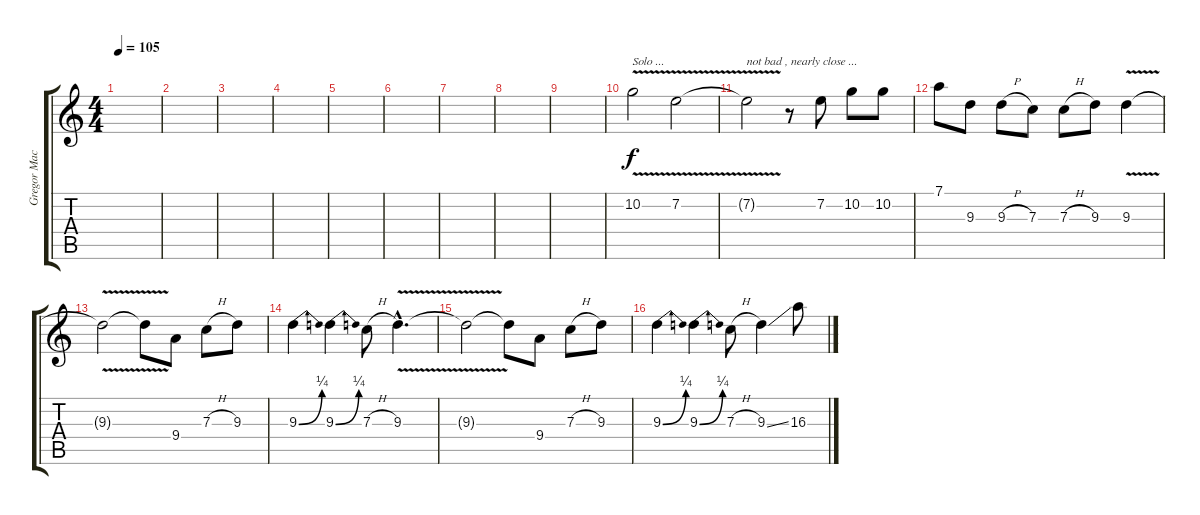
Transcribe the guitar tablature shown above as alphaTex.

\track ("Gregor Mackintosh" "Gregor Mac") {instrument distortionguitar}
\staff {score tabs}
\tuning (D4 A3 F3 C3 G2 D2) {hide}
\ts (4 4)
\tempo 105
\clef g2
\ks c
|
|
|
|
|
|
|
|
|
10.2{v}.2{txt "Solo ..."} 7.2{v}.2 |
7.2{v t}.2{txt "not bad , nearly close ..."} r.8 7.2.8 10.2.8 10.2.8 |
7.1.8 9.3.8 9.3{h}.8 7.3.8 7.3{h}.8 9.3.8 9.3{v}.4 |
9.3{v t}.2 9.3{t}.8 9.4.8 7.3{h}.8 9.3.8 |
9.3{be (bend 0 0 60 1)}.4 9.3{be (bend 0 0 60 1)}.4 7.3{h}.8 9.3{v hac}.4{d} |
9.3{t}.2 9.3{t}.8 9.4.8 7.3{h}.8 9.3.8 |
9.3{be (bend 0 0 60 1)}.4 9.3{be (bend 0 0 60 1)}.4 7.3{h}.8 9.3{ss}.4 16.3.8
